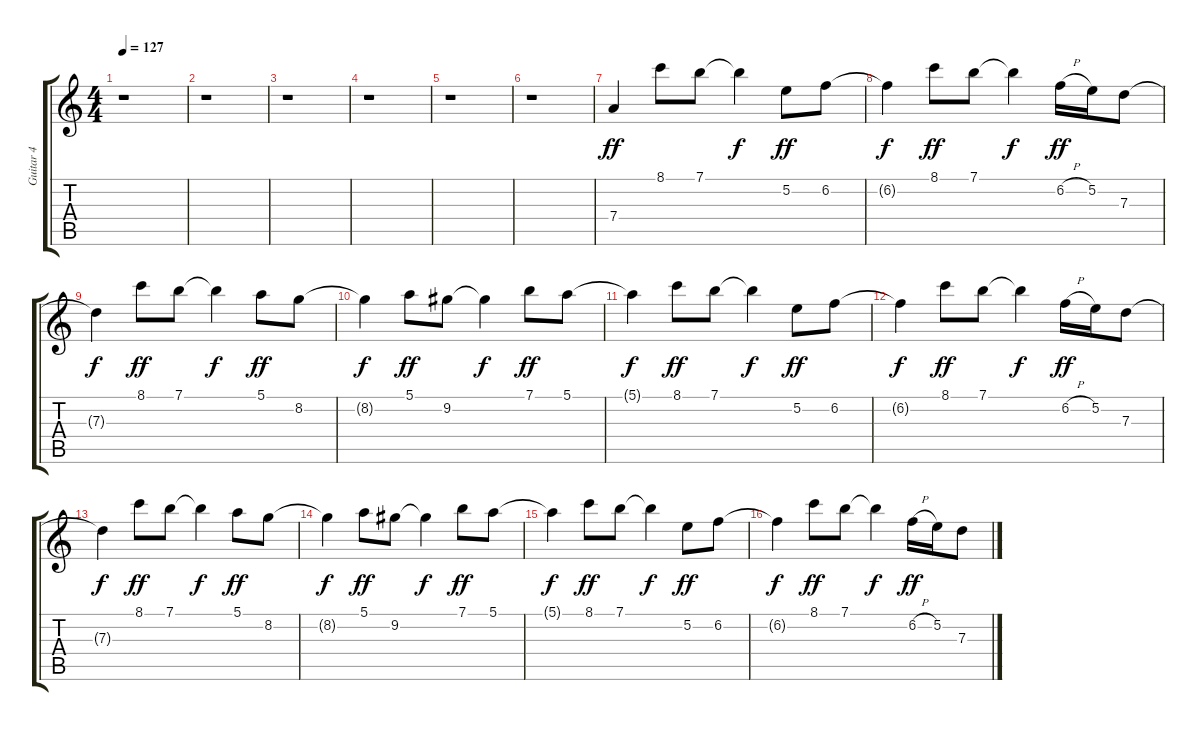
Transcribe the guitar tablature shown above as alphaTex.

\track ("Guitar 4" "Guitar 4") {instrument overdrivenguitar}
\staff {score tabs}
\tuning (E4 B3 G3 D3 A2 E2) {hide}
\ts (4 4)
\tempo 127
\clef g2
\ks c
r.1{dy ff} |
r.1 |
r.1 |
r.1 |
r.1 |
r.1 |
7.4.4 8.1.8 7.1.8 7.1{t}.4{dy f} 5.2.8{dy ff} 6.2.8 |
6.2{t}.4{dy f} 8.1.8{dy ff} 7.1.8 7.1{t}.4{dy f} 6.2{h}.16{dy ff} 5.2.16 7.3.8 |
7.3{t}.4{dy f} 8.1.8{dy ff} 7.1.8 7.1{t}.4{dy f} 5.1.8{dy ff} 8.2.8 |
8.2{t}.4{dy f} 5.1.8{dy ff} 9.2.8 9.2{t}.4{dy f} 7.1.8{dy ff} 5.1.8 |
5.1{t}.4{dy f} 8.1.8{dy ff} 7.1.8 7.1{t}.4{dy f} 5.2.8{dy ff} 6.2.8 |
6.2{t}.4{dy f} 8.1.8{dy ff} 7.1.8 7.1{t}.4{dy f} 6.2{h}.16{dy ff} 5.2.16 7.3.8 |
7.3{t}.4{dy f} 8.1.8{dy ff} 7.1.8 7.1{t}.4{dy f} 5.1.8{dy ff} 8.2.8 |
8.2{t}.4{dy f} 5.1.8{dy ff} 9.2.8 9.2{t}.4{dy f} 7.1.8{dy ff} 5.1.8 |
5.1{t}.4{dy f} 8.1.8{dy ff} 7.1.8 7.1{t}.4{dy f} 5.2.8{dy ff} 6.2.8 |
6.2{t}.4{dy f} 8.1.8{dy ff} 7.1.8 7.1{t}.4{dy f} 6.2{h}.16{dy ff} 5.2.16 7.3.8
